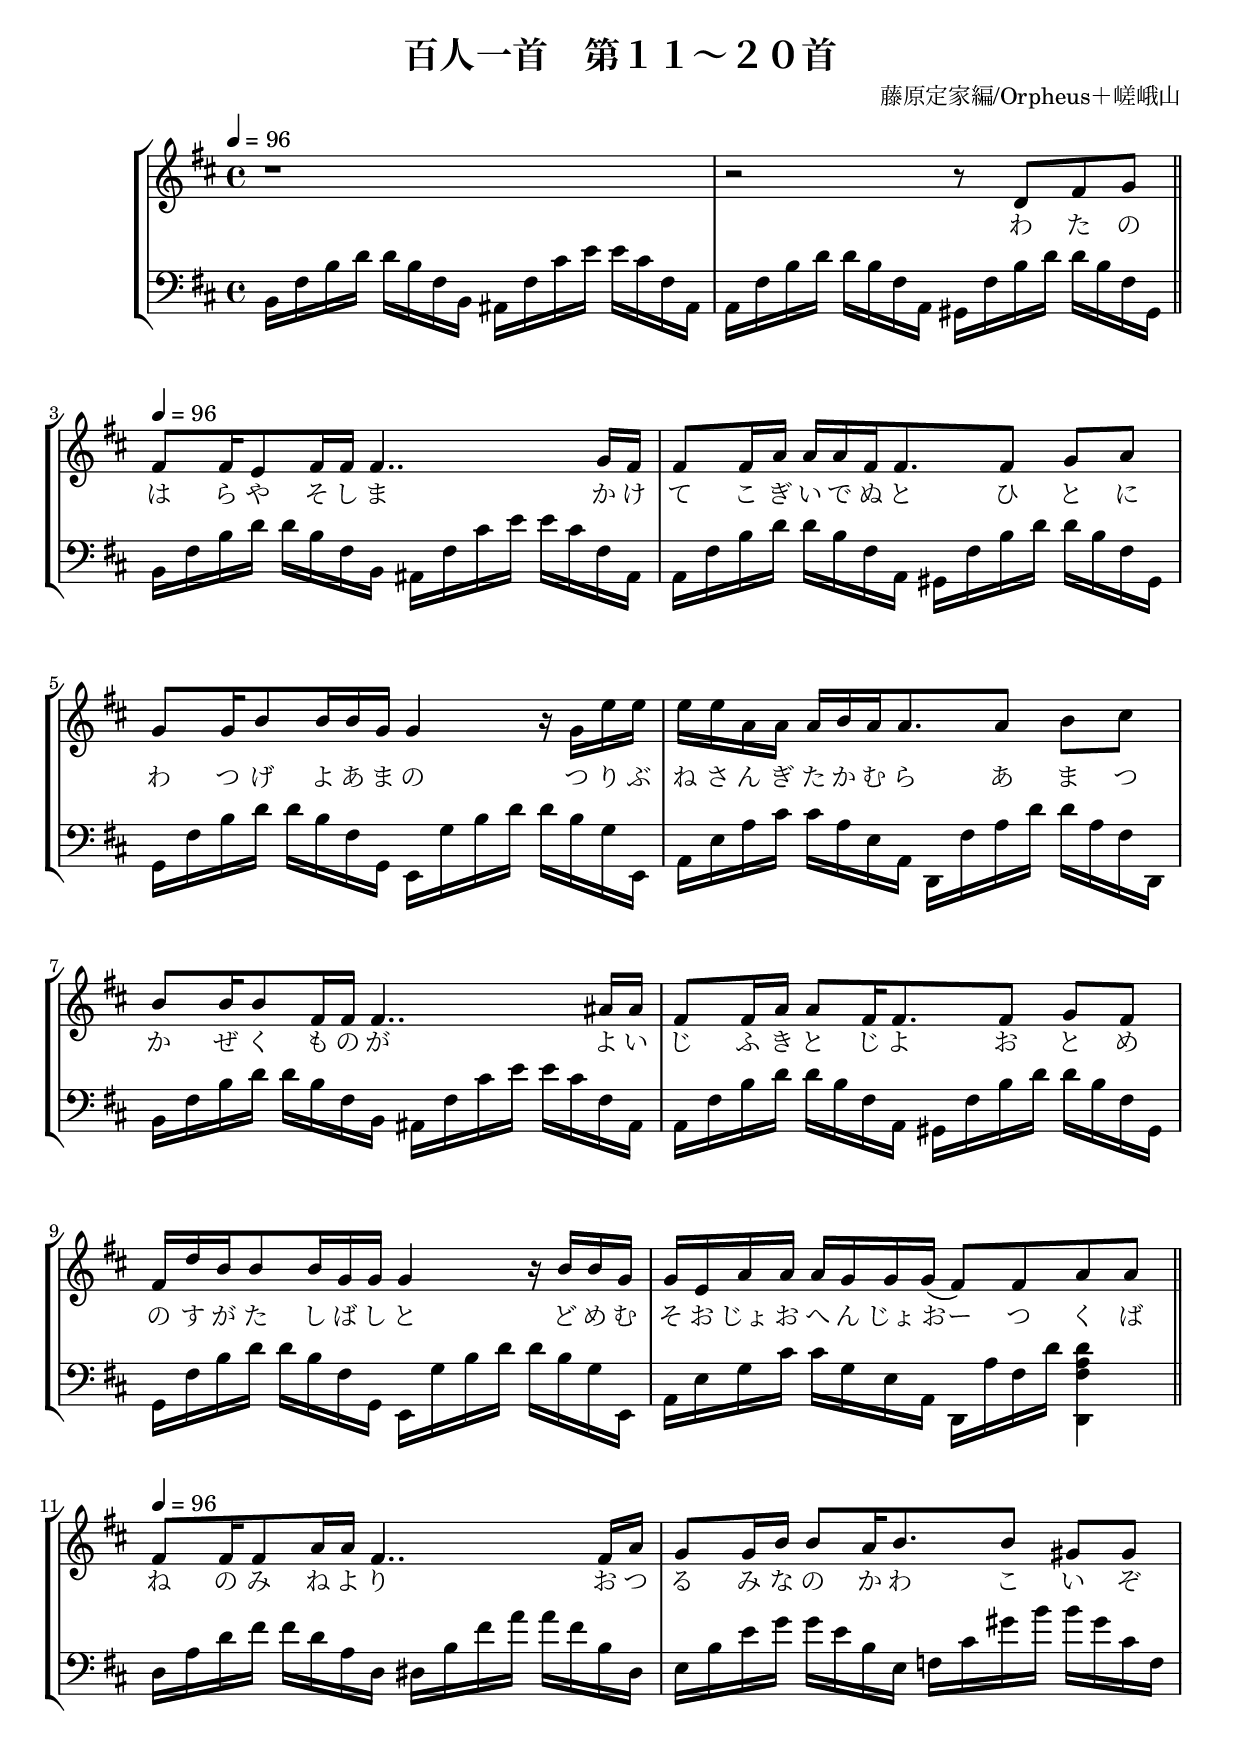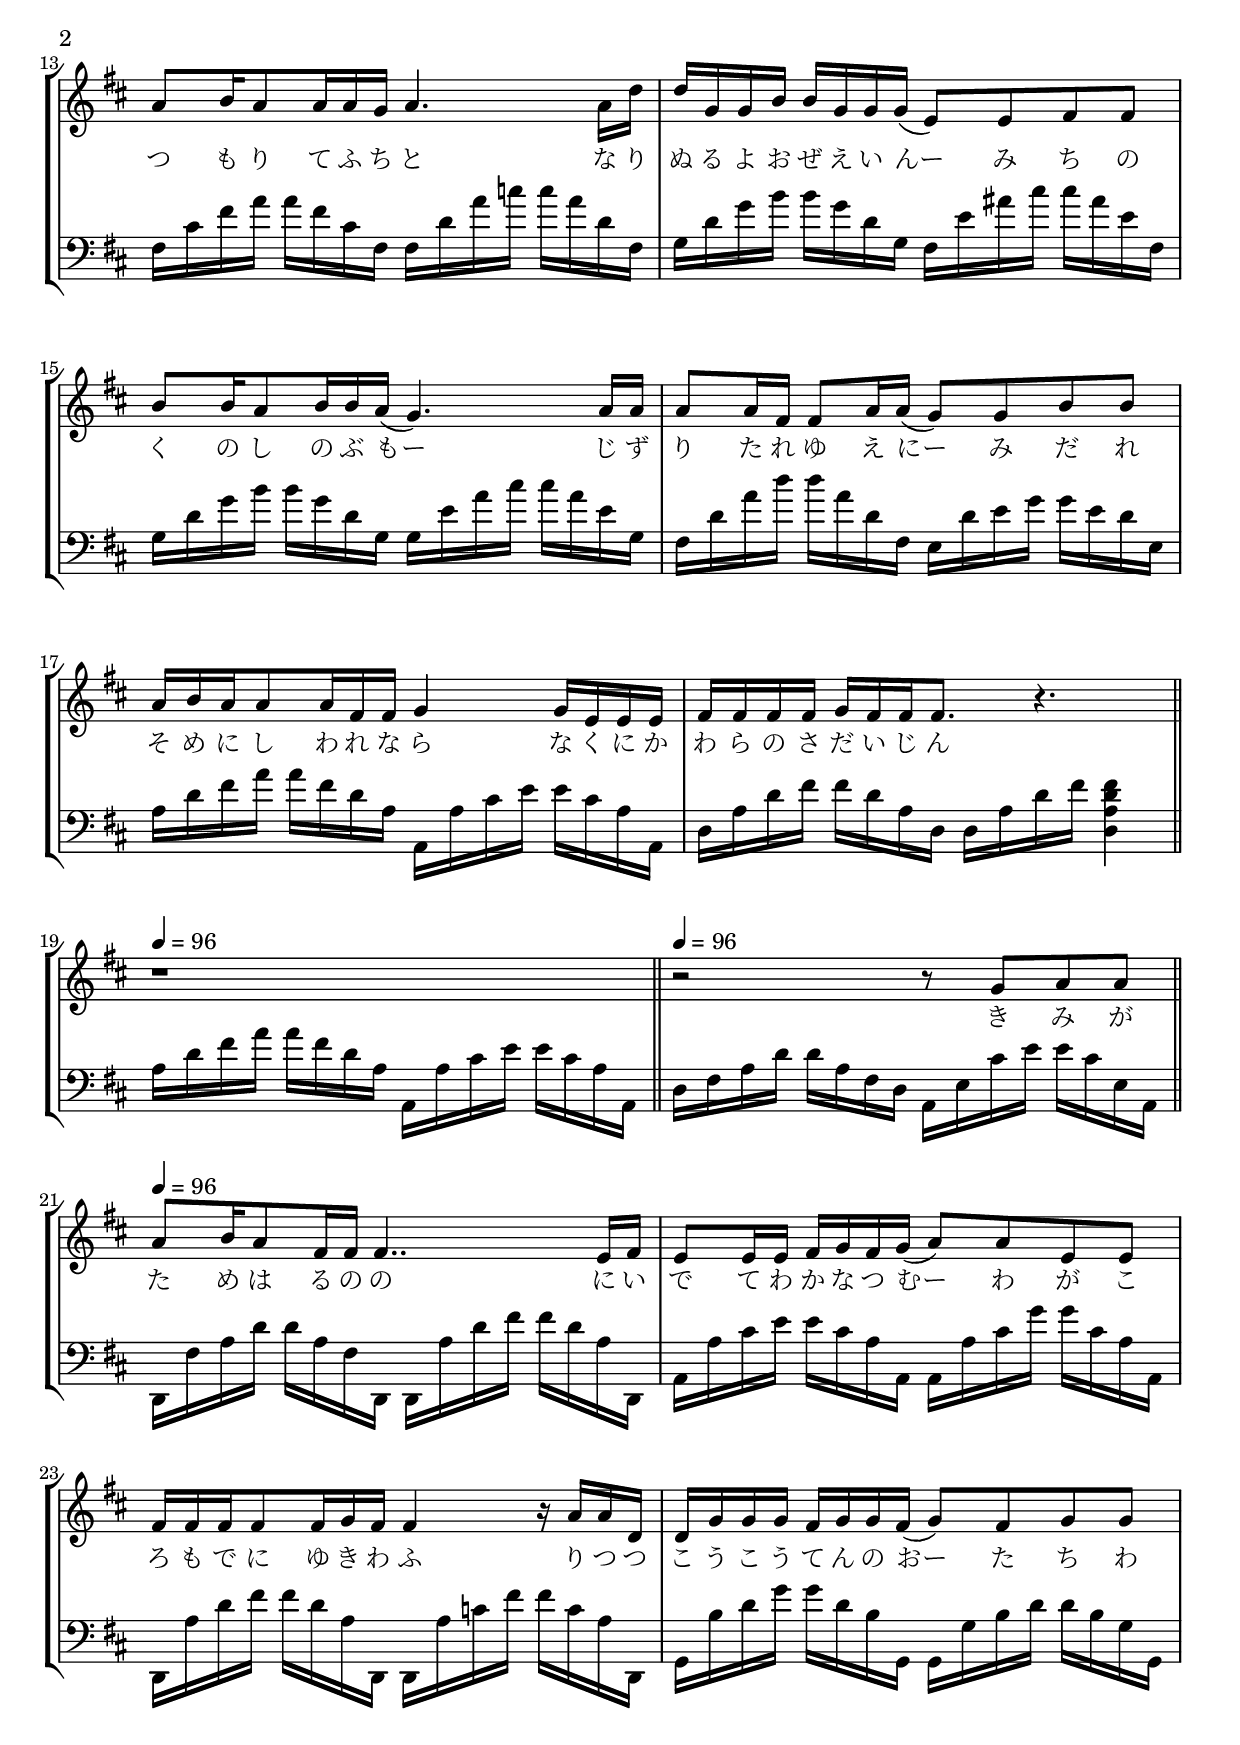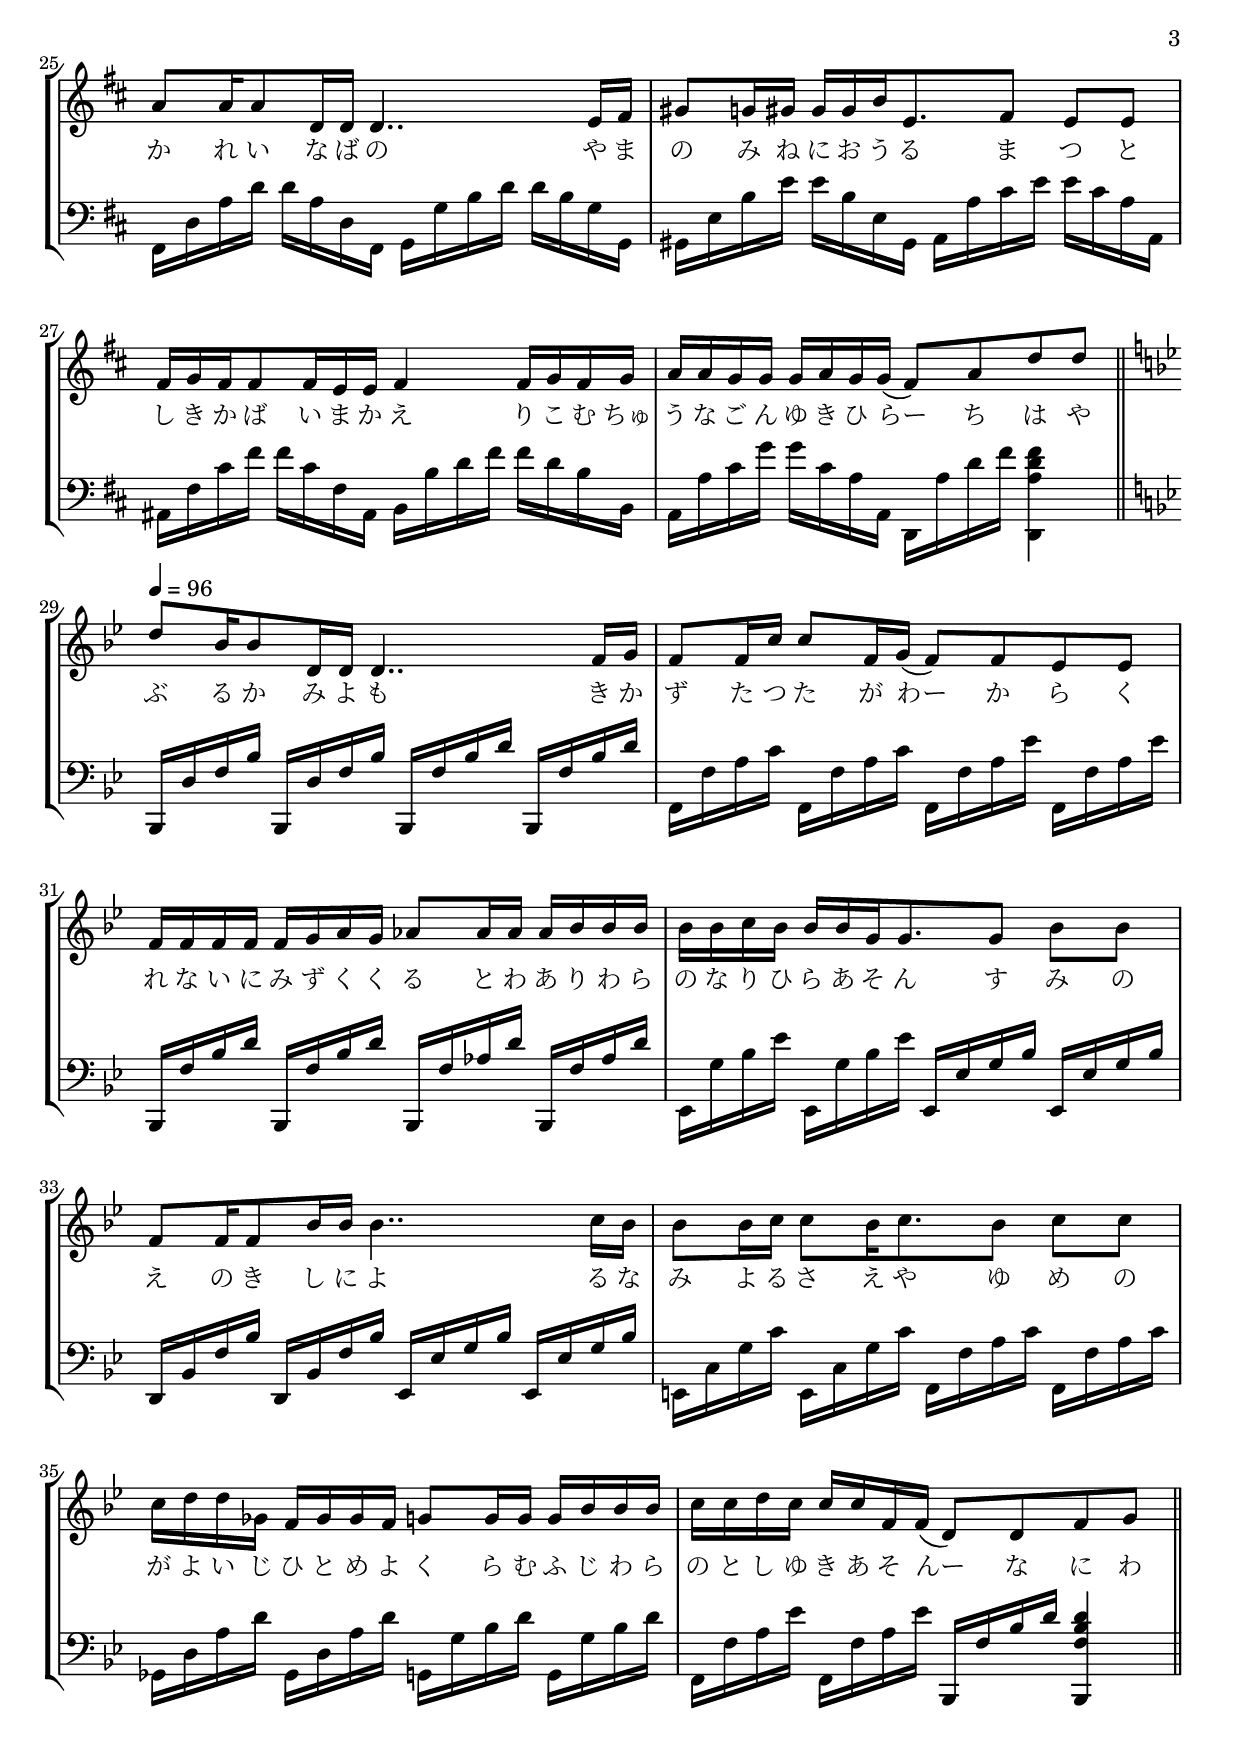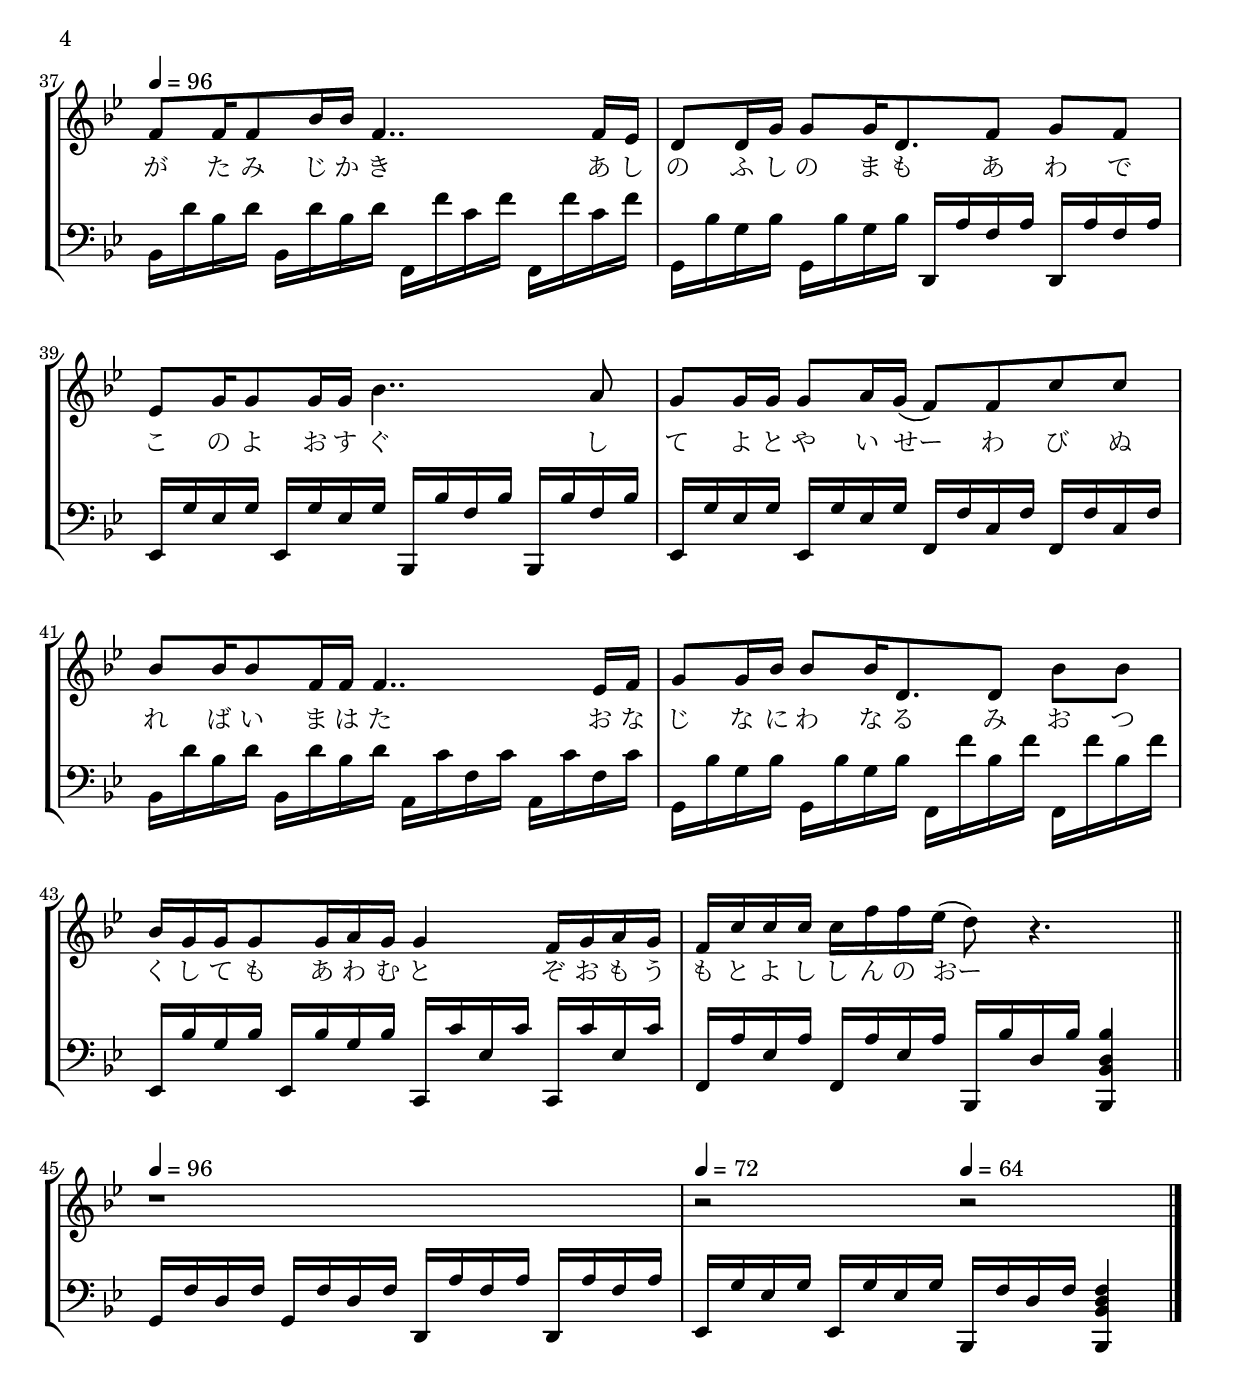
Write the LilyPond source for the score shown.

\version "2.12.1"

\header {
	 title = \markup {百人一首　第１１〜２０首}
	 composer = \markup \center-column {藤原定家編/Orpheus＋嵯峨山}
}
melody = {

	\key d \major
	\tempo 4 = 96
	\clef treble
	\time 4/4
		\key d \major
	\tempo 4 = 96
	\clef treble
 r1  r2 r8 
	d'8 fis'8  g'8  fis'8  fis'16  e'8  fis'16  fis'16  fis'4..  g'16  fis'16  fis'8  fis'16  a'16  a'16  a'16  fis'16  fis'8.  fis'8  g'8  a'8  g'8  g'16  b'8  b'16  b'16  g'16  g'4 r16  g'16  e''16  e''16  e''16  e''16  a'16  a'16  a'16  b'16  a'16  a'8.  a'8  b'8  cis''8  b'8  b'16  b'8  fis'16  fis'16  fis'4..  ais'16  ais'16  fis'8  fis'16  a'16  a'8  fis'16  fis'8.  fis'8  g'8  fis'8  fis'16  d''16  b'16  b'8  b'16  g'16  g'16  g'4 r16  b'16  b'16  g'16  g'16  e'16  a'16  a'16  a'16  g'16  g'16  g'16( fis'8 ) 
	fis'8 a'8  a'8  fis'8  fis'16  fis'8  a'16  a'16  fis'4..  fis'16  a'16  g'8  g'16  b'16  b'8  a'16  b'8.  b'8  gis'8  gis'8  a'8  b'16  a'8  a'16  a'16  g'16  a'4.  a'16  d''16  d''16  g'16  g'16  b'16  b'16  g'16  g'16  g'16( e'8 ) e'8  fis'8  fis'8  b'8  b'16  a'8  b'16  b'16  a'16( g'4. ) a'16  a'16  a'8  a'16  fis'16  fis'8  a'16  a'16( g'8 ) g'8  b'8  b'8  a'16  b'16  a'16  a'8  a'16  fis'16  fis'16  g'4  g'16  e'16  e'16  e'16  fis'16  fis'16  fis'16  fis'16  g'16  fis'16  fis'16  fis'8.  r4. 
		\tempo 4 = 96
	\clef treble
 r1 
		\tempo 4 = 96
	\clef treble
 r2 r8 
	g'8 a'8  a'8  a'8  b'16  a'8  fis'16  fis'16  fis'4..  e'16  fis'16  e'8  e'16  e'16  fis'16  g'16  fis'16  g'16( a'8 ) a'8  e'8  e'8  fis'16  fis'16  fis'16  fis'8  fis'16  g'16  fis'16  fis'4 r16  a'16  a'16  d'16  d'16  g'16  g'16  g'16  fis'16  g'16  g'16  fis'16( g'8 ) fis'8  g'8  g'8  a'8  a'16  a'8  d'16  d'16  d'4..  e'16  fis'16  gis'8  g'16  gis'16  gis'16  gis'16  b'16  e'8.  fis'8  e'8  e'8  fis'16  g'16  fis'16  fis'8  fis'16  e'16  e'16  fis'4  fis'16  g'16  fis'16  g'16  a'16  a'16  g'16  g'16  g'16  a'16  g'16  g'16( fis'8 ) 
	a'8 d''8  d''8  	\key bes \major
	\tempo 4 = 96
	\clef treble
d''8  bes'16  bes'8  d'16  d'16  d'4..  f'16  g'16  f'8  f'16  c''16  c''8  f'16  g'16( f'8 ) f'8  ees'8  ees'8  f'16  f'16  f'16  f'16  f'16  g'16  a'16  g'16  aes'8  aes'16  aes'16  aes'16  bes'16  bes'16  bes'16  bes'16  bes'16  c''16  bes'16  bes'16  bes'16  g'16  g'8.  g'8  bes'8  bes'8  f'8  f'16  f'8  bes'16  bes'16  bes'4..  c''16  bes'16  bes'8  bes'16  c''16  c''8  bes'16  c''8.  bes'8  c''8  c''8  c''16  d''16  d''16  ges'16  f'16  ges'16  ges'16  f'16  g'8  g'16  g'16  g'16  bes'16  bes'16  bes'16  c''16  c''16  d''16  c''16  c''16  c''16  f'16  f'16( d'8 ) 
	d'8 f'8  g'8  f'8  f'16  f'8  bes'16  bes'16  f'4..  f'16  ees'16  d'8  d'16  g'16  g'8  g'16  d'8.  f'8  g'8  f'8  ees'8  g'16  g'8  g'16  g'16  bes'4..  a'8  g'8  g'16  g'16  g'8  a'16  g'16( f'8 ) f'8  c''8  c''8  bes'8  bes'16  bes'8  f'16  f'16  f'4..  ees'16  f'16  g'8  g'16  bes'16  bes'8  bes'16  d'8.  d'8  bes'8  bes'8  bes'16  g'16  g'16  g'8  g'16  a'16  g'16  g'4  f'16  g'16  a'16  g'16  f'16  c''16  c''16  c''16  c''16  f''16  f''16  ees''16( d''8 ) r4. 
		\tempo 4 = 96
	\clef treble
 r1  \tempo 4 = 72 r2 \tempo 4 = 64 r2 \bar "|."}
text = \lyricmode {

	

	 わ た の は ら や そ し ま か け て こ ぎ い で ぬ と ひ と に わ つ げ よ あ ま の つ り ぶ ね さ ん ぎ た か む ら あ ま つ か ぜ く も の が よ い じ ふ き と じ よ お と め の す が た し ば し と ど め む そ お じょ お へ ん じょ おー

	 つ く ば ね の み ね よ り お つ る み な の か わ こ い ぞ つ も り て ふ ち と な り ぬ る よ お ぜ え い んー み ち の く の し の ぶ もー じ ず り た れ ゆ え にー み だ れ そ め に し わ れ な ら な く に か わ ら の さ だ い じ ん

	

	

	 き み が た め は る の の に い で て わ か な つ むー わ が こ ろ も で に ゆ き わ ふ り つ つ こ う こ う て ん の おー た ち わ か れ い な ば の や ま の み ね に お う る ま つ と し き か ば い ま か え り こ む ちゅ う な ご ん ゆ き ひ らー

	 ち は や ぶ る か み よ も き か ず た つ た が わー か ら く れ な い に み ず く く る と わ あ り わ ら の な り ひ ら あ そ ん す み の え の き し に よ る な み よ る さ え や ゆ め の が よ い じ ひ と め よ く ら む ふ じ わ ら の と し ゆ き あ そ んー

	 な に わ が た み じ か き あ し の ふ し の ま も あ わ で こ の よ お す ぐ し て よ と や い せー わ び ぬ れ ば い ま は た お な じ な に わ な る み お つ く し て も あ わ む と ぞ お も う も と よ し し ん の おー

	
}
upper = {

	\tempo 4 = 96
	\key d \major
	\time 4/4
	\clef bass
	b,16 fis b d' d' b fis b,
ais,16 fis cis' e' e' cis' fis ais,
a,16 fis b d' d' b fis a,
gis,16 fis b d' d' b fis gis,

	  \bar "||" 
	\tempo 4 = 96
	\clef bass
	b,16 fis b d' d' b fis b,
ais,16 fis cis' e' e' cis' fis ais,
a,16 fis b d' d' b fis a,
gis,16 fis b d' d' b fis gis,
g,16 fis b d' d' b fis g,
e,16 g b d' d' b g e,
a,16 e a cis' cis' a e a,
d,16 fis a d' d' a fis d,
b,16 fis b d' d' b fis b,
ais,16 fis cis' e' e' cis' fis ais,
a,16 fis b d' d' b fis a,
gis,16 fis b d' d' b fis gis,
g,16 fis b d' d' b fis g,
e,16 g b d' d' b g e,
a,16 e g cis' cis' g e a,
d,16 a fis d' <d, a fis d'>4

	  \bar "||" 
	\tempo 4 = 96
	\clef bass
	d16 a d' fis' fis' d' a d
dis16 b fis' a' a' fis' b dis
e16 b e' g' g' e' b e
f16 cis' gis' b' b' gis' cis' f
fis16 cis' fis' a' a' fis' cis' fis
fis16 d' a' c'' c'' a' d' fis
g16 d' g' b' b' g' d' g
fis16 e' ais' cis'' cis'' ais' e' fis
g16 d' g' b' b' g' d' g
g16 e' a' cis'' cis'' a' e' g
fis16 d' a' d'' d'' a' d' fis
e16 d' e' g' g' e' d' e
a16 d' fis' a' a' fis' d' a
a,16 a cis' e' e' cis' a a,
d16 a d' fis' fis' d' a d
d16 a d' fis' <d a d' fis'>4

	  \bar "||" 
	\tempo 4 = 96
	\clef bass
	a16 d' fis' a' a' fis' d' a
a,16 a cis' e' e' cis' a a,

	  \bar "||" 
	\tempo 4 = 96
	\clef bass
	d16 fis a d' d' a fis d
a,16 e cis' e' e' cis' e a,

	  \bar "||" 
	\tempo 4 = 96
	\clef bass
	d,16 fis a d' d' a fis d,
d,16 a d' fis' fis' d' a d,
a,16 a cis' e' e' cis' a a,
a,16 a cis' g' g' cis' a a,
d,16 a d' fis' fis' d' a d,
d,16 a c' fis' fis' c' a d,
g,16 b d' g' g' d' b g,
g,16 g b d' d' b g g,
fis,16 d a d' d' a d fis,
g,16 g b d' d' b g g,
gis,16 e b e' e' b e gis,
a,16 a cis' e' e' cis' a a,
ais,16 fis cis' fis' fis' cis' fis ais,
b,16 b d' fis' fis' d' b b,
a,16 a cis' g' g' cis' a a,
d,16 a d' fis' <d, a d' fis'>4

	  \bar "||" 
	\tempo 4 = 96
	\key bes \major
	\clef bass
	bes,,16 d f bes bes,, d f bes
bes,,16 f bes d' bes,, f bes d'
f,16 f a c' f, f a c'
f,16 f a ees' f, f a ees'
bes,,16 f bes d' bes,, f bes d'
bes,,16 f aes d' bes,, f aes d'
ees,16 g bes ees' ees, g bes ees'
ees,16 ees g bes ees, ees g bes
d,16 bes, f bes d, bes, f bes
ees,16 ees g bes ees, ees g bes
e,16 c g c' e, c g c'
f,16 f a c' f, f a c'
ges,16 d a d' ges, d a d'
g,16 g bes d' g, g bes d'
f,16 f a ees' f, f a ees'
bes,,16 f bes d' <bes,, f bes d'>4

	  \bar "||" 
	\tempo 4 = 96
	\clef bass
	bes,16 d' bes d' bes, d' bes d'
f,16 f' c' f' f, f' c' f'
g,16 bes g bes g, bes g bes
d,16 a f a d, a f a
ees,16 g ees g ees, g ees g
bes,,16 bes f bes bes,, bes f bes
ees,16 g ees g ees, g ees g
f,16 f c f f, f c f
bes,16 d' bes d' bes, d' bes d'
a,16 c' f c' a, c' f c'
g,16 bes g bes g, bes g bes
f,16 f' bes f' f, f' bes f'
ees,16 bes g bes ees, bes g bes
c,16 c' ees c' c, c' ees c'
f,16 a ees a f, a ees a
bes,,16 bes d bes <bes,, bes, d bes>4

	  \bar "||" 
	\tempo 4 = 96
	\clef bass
	g,16 f d f g, f d f
d,16 a f a d, a f a
ees,16 g ees g ees, g ees g
bes,,16 f d f <bes,, bes, d f>4

	 \bar "|."}
lower = {

	\tempo 4 = 96
	\key d \major
	\time 4/4
	\clef bass
	<b, fis b d'>2
<ais, fis cis' e'>2
<a, fis b d'>2
<gis, fis b d'>2

	  \bar "||" 
	\tempo 4 = 96
	\clef bass
	<b, fis b d'>2
<ais, fis cis' e'>2
<a, fis b d'>2
<gis, fis b d'>2
<g, fis b d'>2
<e, g b d'>2
<a, e a cis'>2
<d, fis a d'>2
<b, fis b d'>2
<ais, fis cis' e'>2
<a, fis b d'>2
<gis, fis b d'>2
<g, fis b d'>2
<e, g b d'>2
<a, e g cis'>2
<d, a fis d'>2

	  \bar "||" 
	\tempo 4 = 96
	\clef bass
	<d a d' fis'>4 <d a d' fis'>4
<dis b fis' a'>4 <dis b fis' a'>4
<e b e' g'>4 <e b e' g'>4
<f cis' gis' b'>4 <f cis' gis' b'>4
<fis cis' fis' a'>4 <fis cis' fis' a'>4
<fis d' a' c''>4 <fis d' a' c''>4
<g d' g' b'>4 <g d' g' b'>4
<fis e' ais' cis''>4 <fis e' ais' cis''>4
<g d' g' b'>4 <g d' g' b'>4
<g e' a' cis''>4 <g e' a' cis''>4
<fis d' a' d''>4 <fis d' a' d''>4
<e d' e' g'>4 <e d' e' g'>4
<a d' fis' a'>4 <a d' fis' a'>4
<a, a cis' e'>4 <a, a cis' e'>4
<d a d' fis'>4 <d a d' fis'>4
<d a d' fis'>2

	  \bar "||" 
	\tempo 4 = 96
	\clef bass
	<a d' fis' a'>4 <a d' fis' a'>4
<a, a cis' e'>4 <a, a cis' e'>4

	  \bar "||" 
	\tempo 4 = 96
	\clef bass
	<fis a d'>8 <fis a d'>4 <fis a d'>8
<e cis' e'>8 <e cis' e'>4 <e cis' e'>8

	  \bar "||" 
	\tempo 4 = 96
	\clef bass
	<fis a d'>8 <fis a d'>4 <fis a d'>8
<a d' fis'>8 <a d' fis'>4 <a d' fis'>8
<a cis' e'>8 <a cis' e'>4 <a cis' e'>8
<a cis' g'>8 <a cis' g'>4 <a cis' g'>8
<a d' fis'>8 <a d' fis'>4 <a d' fis'>8
<a c' fis'>8 <a c' fis'>4 <a c' fis'>8
<b d' g'>8 <b d' g'>4 <b d' g'>8
<g b d'>8 <g b d'>4 <g b d'>8
<d a d'>8 <d a d'>4 <d a d'>8
<g b d'>8 <g b d'>4 <g b d'>8
<e b e'>8 <e b e'>4 <e b e'>8
<a cis' e'>8 <a cis' e'>4 <a cis' e'>8
<fis cis' fis'>8 <fis cis' fis'>4 <fis cis' fis'>8
<b d' fis'>8 <b d' fis'>4 <b d' fis'>8
<a cis' g'>8 <a cis' g'>4 <a cis' g'>8
<a d' fis'>8 <a d' fis'>4.

	  \bar "||" 
	\tempo 4 = 96
	\key bes \major
	\clef bass
	r8 <d f bes>8 <d f bes>8 <d f bes>8
r8 <f bes d'>8 <f bes d'>8 <f bes d'>8
r8 <f a c'>8 <f a c'>8 <f a c'>8
r8 <f a ees'>8 <f a ees'>8 <f a ees'>8
r8 <f bes d'>8 <f bes d'>8 <f bes d'>8
r8 <f aes d'>8 <f aes d'>8 <f aes d'>8
r8 <g bes ees'>8 <g bes ees'>8 <g bes ees'>8
r8 <ees g bes>8 <ees g bes>8 <ees g bes>8
r8 <bes, f bes>8 <bes, f bes>8 <bes, f bes>8
r8 <ees g bes>8 <ees g bes>8 <ees g bes>8
r8 <c g c'>8 <c g c'>8 <c g c'>8
r8 <f a c'>8 <f a c'>8 <f a c'>8
r8 <d a d'>8 <d a d'>8 <d a d'>8
r8 <g bes d'>8 <g bes d'>8 <g bes d'>8
r8 <f a ees'>8 <f a ees'>8 <f a ees'>8
r8 <f bes d'>8 <f bes d'>4

	  \bar "||" 
	\tempo 4 = 96
	\clef bass
	r8 <f bes d'>8 <f bes d'>8 <f bes d'>8
r8 <f c' f'>8 <f c' f'>8 <f c' f'>8
r8 <d g bes>8 <d g bes>8 <d g bes>8
r8 <d f a>8 <d f a>8 <d f a>8
r8 <bes, ees g>8 <bes, ees g>8 <bes, ees g>8
r8 <d f bes>8 <d f bes>8 <d f bes>8
r8 <bes, ees g>8 <bes, ees g>8 <bes, ees g>8
r8 <a, c f>8 <a, c f>8 <a, c f>8
r8 <f bes d'>8 <f bes d'>8 <f bes d'>8
r8 <c f c'>8 <c f c'>8 <c f c'>8
r8 <d g bes>8 <d g bes>8 <d g bes>8
r8 <d bes f'>8 <d bes f'>8 <d bes f'>8
r8 <bes, g bes>8 <bes, g bes>8 <bes, g bes>8
r8 <g, ees c'>8 <g, ees c'>8 <g, ees c'>8
r8 <c ees a>8 <c ees a>8 <c ees a>8
r8 <bes, d bes>8 <bes, d bes>4

	  \bar "||" 
	\tempo 4 = 96
	\clef bass
	g,4.g,8
d,4.d,8
ees,4.ees,8
bes,,2

	 \bar "|."}
\score {
	<<
		 \new StaffGroup <<
		 \new Voice = "one" { \melody }
		 \new Lyrics \lyricsto "one" \text
		 \new Staff {\upper}
		 >>
	>>
	\layout {
		\context {
			\Voice
			\remove Note_heads_engraver
			\consists Completion_heads_engraver
		}
	}
	\midi {
	\context {
		\Score
		 tempoWholesPerMinute = #(ly:make-moment 120 4)
	}
	}
}
